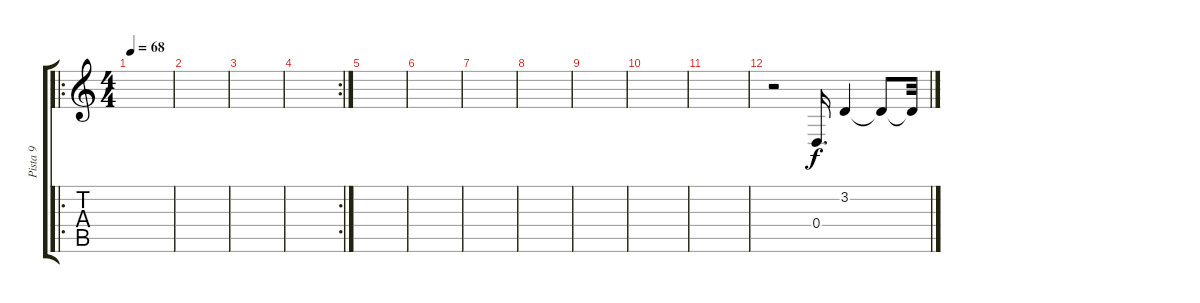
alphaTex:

\track ("Pista 9" "Pista 9") {instrument reversecymbal}
\staff {score tabs}
\tuning (E4 B3 G3 D3 A2 E2) {hide}
\ro
\ts (4 4)
\tempo 68
\clef g2
\ks c
|
|
|
\rc 2
|
|
|
|
|
|
|
|
r.2 0.4.16{d} 3.2.4 3.2{t}.8 3.2{t}.32
